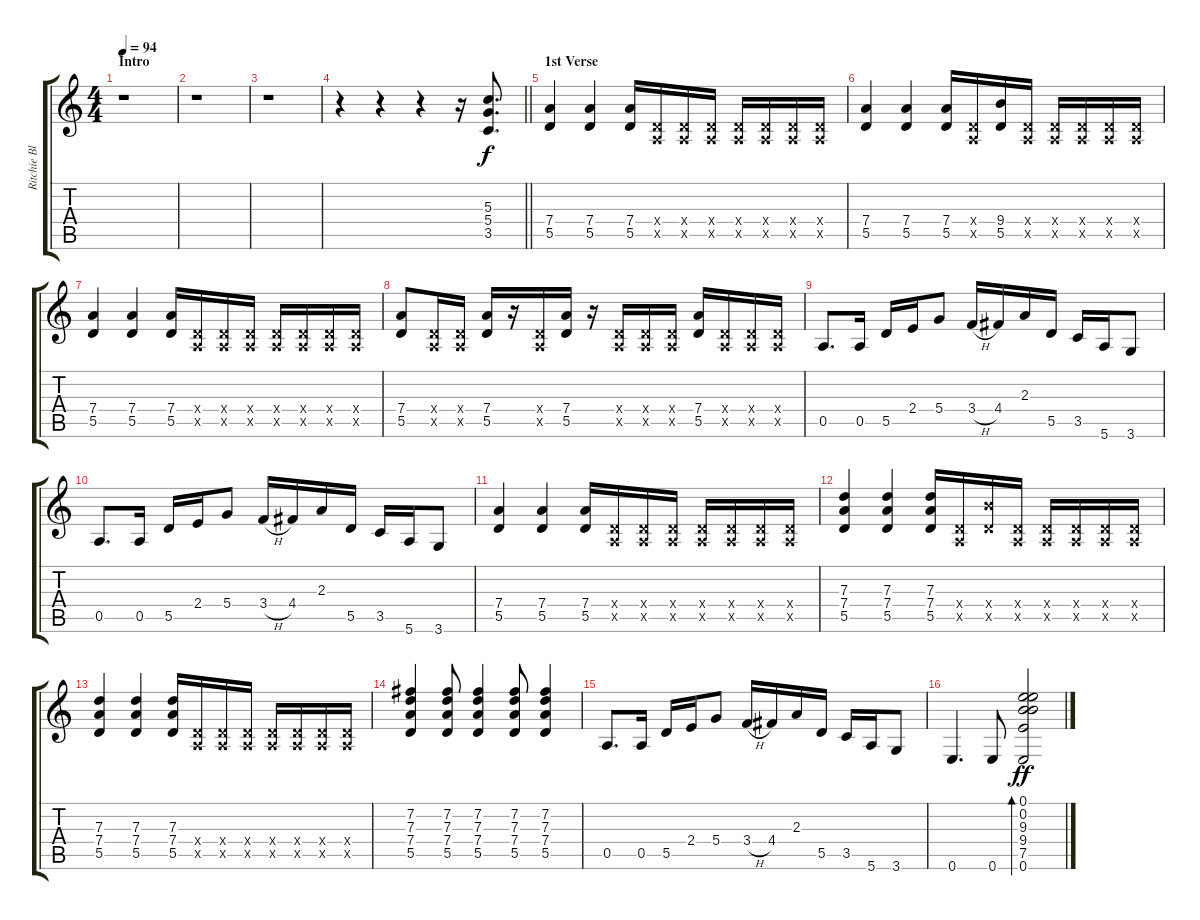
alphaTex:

\track ("Ritchie Blackmore (Rhythm)" "Ritchie Bl") {instrument distortionguitar}
\staff {score tabs}
\tuning (E4 B3 G3 D3 A2 E2) {hide}
\ts (4 4)
\section ("" "Intro")
\tempo 94
\clef g2
\ks c
r.1{dy f instrument distortionguitar} |
r.1 |
r.1 |
\barLineRight lightlight
r.4 r.4 r.4 r.16 (5.3 5.4 3.5).8{d} |
\section ("" "1st Verse")
(7.4 5.5).4 (7.4 5.5).4 (7.4 5.5).16 (0.4{x} 0.5{x}).16 (0.4{x} 0.5{x}).16 (0.4{x} 0.5{x}).16 (0.4{x} 0.5{x}).16 (0.4{x} 0.5{x}).16 (0.4{x} 0.5{x}).16 (0.4{x} 0.5{x}).16 |
(7.4 5.5).4 (7.4 5.5).4 (7.4 5.5).16 (0.4{x} 0.5{x}).16 (9.4 5.5).16 (0.4{x} 0.5{x}).16 (0.4{x} 0.5{x}).16 (0.4{x} 0.5{x}).16 (0.4{x} 0.5{x}).16 (0.4{x} 0.5{x}).16 |
(7.4 5.5).4 (7.4 5.5).4 (7.4 5.5).16 (0.4{x} 0.5{x}).16 (0.4{x} 0.5{x}).16 (0.4{x} 0.5{x}).16 (0.4{x} 0.5{x}).16 (0.4{x} 0.5{x}).16 (0.4{x} 0.5{x}).16 (0.4{x} 0.5{x}).16 |
(7.4 5.5).8 (0.4{x} 0.5{x}).16 (0.4{x} 0.5{x}).16 (7.4 5.5).16 r.16 (0.4{x} 0.5{x}).16 (7.4 5.5).16 r.16 (0.4{x} 0.5{x}).16 (0.4{x} 0.5{x}).16 (0.4{x} 0.5{x}).16 (7.4 5.5).16 (0.4{x} 0.5{x}).16 (0.4{x} 0.5{x}).16 (0.4{x} 0.5{x}).16 |
0.5.8{d} 0.5.16 5.5.16 2.4.16 5.4.8 3.4{h}.16 4.4.16 2.3.16 5.5.16 3.5.16 5.6.16 3.6.8 |
0.5.8{d} 0.5.16 5.5.16 2.4.16 5.4.8 3.4{h}.16 4.4.16 2.3.16 5.5.16 3.5.16 5.6.16 3.6.8 |
(7.4 5.5).4 (7.4 5.5).4 (7.4 5.5).16 (0.4{x} 0.5{x}).16 (0.4{x} 0.5{x}).16 (0.4{x} 0.5{x}).16 (0.4{x} 0.5{x}).16 (0.4{x} 0.5{x}).16 (0.4{x} 0.5{x}).16 (0.4{x} 0.5{x}).16 |
(7.3 7.4 5.5).4 (7.3 7.4 5.5).4 (7.3 7.4 5.5).16 (0.4{x} 0.5{x}).16 (9.4{x} 5.5{x}).16 (0.4{x} 0.5{x}).16 (0.4{x} 0.5{x}).16 (0.4{x} 0.5{x}).16 (0.4{x} 0.5{x}).16 (0.4{x} 0.5{x}).16 |
(7.3 7.4 5.5).4 (7.3 7.4 5.5).4 (7.3 7.4 5.5).16 (0.4{x} 0.5{x}).16 (0.4{x} 0.5{x}).16 (0.4{x} 0.5{x}).16 (0.4{x} 0.5{x}).16 (0.4{x} 0.5{x}).16 (0.4{x} 0.5{x}).16 (0.4{x} 0.5{x}).16 |
(7.2 7.3 7.4 5.5).4 (7.2 7.3 7.4 5.5).8 (7.2 7.3 7.4 5.5).4 (7.2 7.3 7.4 5.5).8 (7.2 7.3 7.4 5.5).4 |
0.5.8{d} 0.5.16 5.5.16 2.4.16 5.4.8 3.4{h}.16 4.4.16 2.3.16 5.5.16 3.5.16 5.6.16 3.6.8 |
0.6.4{d} 0.6.8 (0.1 0.2 9.3 9.4 7.5 0.6).2{bd 60 dy ff}
